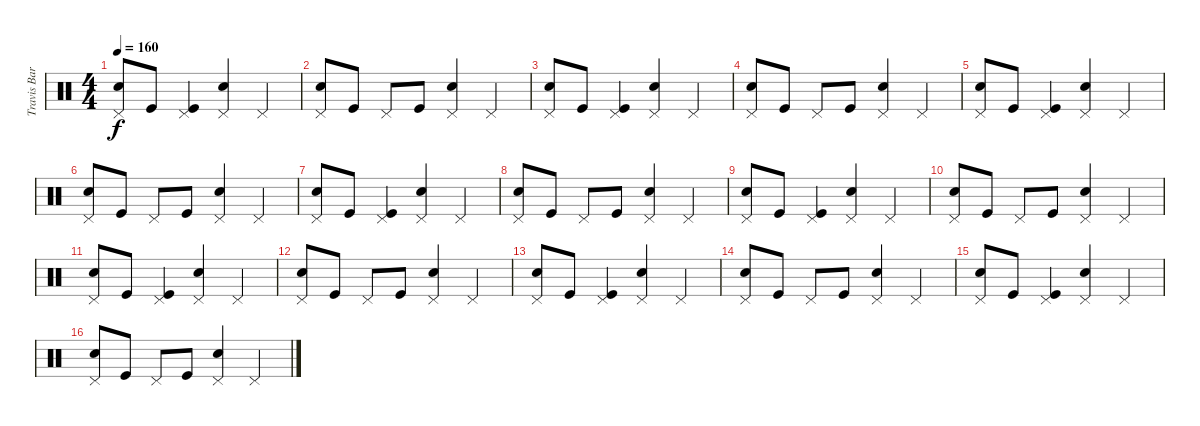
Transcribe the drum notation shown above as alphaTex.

\track ("Travis Barker" "Travis Bar") {instrument percussion}
\staff {score}
\articulation defaults
\ts (4 4)
\tempo 160
\clef neutral
\ks c
("Pedal Hi-Hat (hit)" "Electric Snare (hit)").8{dy f} "Kick (hit)".8 ("Pedal Hi-Hat (hit)" "Kick (hit)").4 ("Pedal Hi-Hat (hit)" "Electric Snare (hit)").4 "Pedal Hi-Hat (hit)".4 |
("Pedal Hi-Hat (hit)" "Electric Snare (hit)").8 "Kick (hit)".8 "Pedal Hi-Hat (hit)".8 "Kick (hit)".8 ("Pedal Hi-Hat (hit)" "Electric Snare (hit)").4 "Pedal Hi-Hat (hit)".4 |
("Pedal Hi-Hat (hit)" "Electric Snare (hit)").8 "Kick (hit)".8 ("Pedal Hi-Hat (hit)" "Kick (hit)").4 ("Pedal Hi-Hat (hit)" "Electric Snare (hit)").4 "Pedal Hi-Hat (hit)".4 |
("Pedal Hi-Hat (hit)" "Electric Snare (hit)").8 "Kick (hit)".8 "Pedal Hi-Hat (hit)".8 "Kick (hit)".8 ("Pedal Hi-Hat (hit)" "Electric Snare (hit)").4 "Pedal Hi-Hat (hit)".4 |
("Pedal Hi-Hat (hit)" "Electric Snare (hit)").8 "Kick (hit)".8 ("Pedal Hi-Hat (hit)" "Kick (hit)").4 ("Pedal Hi-Hat (hit)" "Electric Snare (hit)").4 "Pedal Hi-Hat (hit)".4 |
("Pedal Hi-Hat (hit)" "Electric Snare (hit)").8 "Kick (hit)".8 "Pedal Hi-Hat (hit)".8 "Kick (hit)".8 ("Pedal Hi-Hat (hit)" "Electric Snare (hit)").4 "Pedal Hi-Hat (hit)".4 |
("Pedal Hi-Hat (hit)" "Electric Snare (hit)").8 "Kick (hit)".8 ("Pedal Hi-Hat (hit)" "Kick (hit)").4 ("Pedal Hi-Hat (hit)" "Electric Snare (hit)").4 "Pedal Hi-Hat (hit)".4 |
("Pedal Hi-Hat (hit)" "Electric Snare (hit)").8 "Kick (hit)".8 "Pedal Hi-Hat (hit)".8 "Kick (hit)".8 ("Pedal Hi-Hat (hit)" "Electric Snare (hit)").4 "Pedal Hi-Hat (hit)".4 |
("Pedal Hi-Hat (hit)" "Electric Snare (hit)").8 "Kick (hit)".8 ("Pedal Hi-Hat (hit)" "Kick (hit)").4 ("Pedal Hi-Hat (hit)" "Electric Snare (hit)").4 "Pedal Hi-Hat (hit)".4 |
("Pedal Hi-Hat (hit)" "Electric Snare (hit)").8 "Kick (hit)".8 "Pedal Hi-Hat (hit)".8 "Kick (hit)".8 ("Pedal Hi-Hat (hit)" "Electric Snare (hit)").4 "Pedal Hi-Hat (hit)".4 |
("Pedal Hi-Hat (hit)" "Electric Snare (hit)").8 "Kick (hit)".8 ("Pedal Hi-Hat (hit)" "Kick (hit)").4 ("Pedal Hi-Hat (hit)" "Electric Snare (hit)").4 "Pedal Hi-Hat (hit)".4 |
("Pedal Hi-Hat (hit)" "Electric Snare (hit)").8 "Kick (hit)".8 "Pedal Hi-Hat (hit)".8 "Kick (hit)".8 ("Pedal Hi-Hat (hit)" "Electric Snare (hit)").4 "Pedal Hi-Hat (hit)".4 |
("Pedal Hi-Hat (hit)" "Electric Snare (hit)").8 "Kick (hit)".8 ("Pedal Hi-Hat (hit)" "Kick (hit)").4 ("Pedal Hi-Hat (hit)" "Electric Snare (hit)").4 "Pedal Hi-Hat (hit)".4 |
("Pedal Hi-Hat (hit)" "Electric Snare (hit)").8 "Kick (hit)".8 "Pedal Hi-Hat (hit)".8 "Kick (hit)".8 ("Pedal Hi-Hat (hit)" "Electric Snare (hit)").4 "Pedal Hi-Hat (hit)".4 |
("Pedal Hi-Hat (hit)" "Electric Snare (hit)").8 "Kick (hit)".8 ("Pedal Hi-Hat (hit)" "Kick (hit)").4 ("Pedal Hi-Hat (hit)" "Electric Snare (hit)").4 "Pedal Hi-Hat (hit)".4 |
("Pedal Hi-Hat (hit)" "Electric Snare (hit)").8 "Kick (hit)".8 "Pedal Hi-Hat (hit)".8 "Kick (hit)".8 ("Pedal Hi-Hat (hit)" "Electric Snare (hit)").4 "Pedal Hi-Hat (hit)".4
